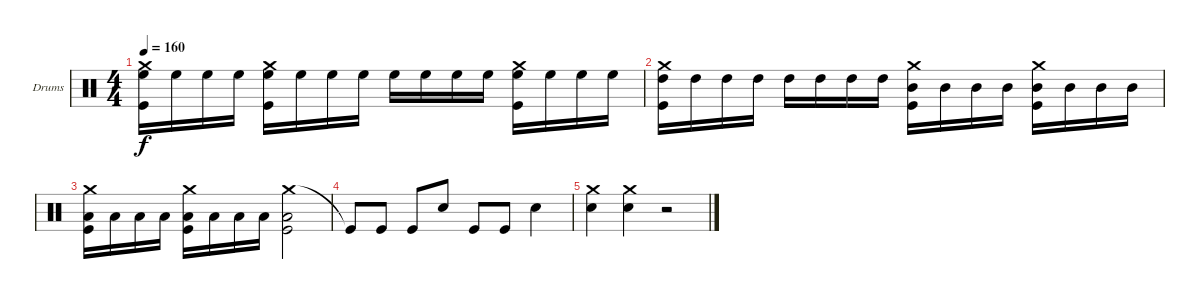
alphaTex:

\bracketExtendMode groupsimilarinstruments
\firstSystemTrackNameOrientation horizontal
\otherSystemsTrackNameOrientation horizontal
\track ("Drumkit" "Drums") {instrument percussion}
\staff {score}
\articulation defaults
\ts (4 4)
\tempo 160
\clef neutral
\ks c
("Crash medium (hit)" "Kick (hit)" "High Floor Tom (hit)").16{dy f} "High Floor Tom (hit)".16 "High Floor Tom (hit)".16 "High Floor Tom (hit)".16 ("Crash medium (hit)" "Kick (hit)" "High Floor Tom (hit)").16 "High Floor Tom (hit)".16 "High Floor Tom (hit)".16 "High Floor Tom (hit)".16 "High Floor Tom (hit)".16 "High Floor Tom (hit)".16 "High Floor Tom (hit)".16 "High Floor Tom (hit)".16 ("Crash medium (hit)" "Kick (hit)" "High Floor Tom (hit)").16 "High Floor Tom (hit)".16 "High Floor Tom (hit)".16 "High Floor Tom (hit)".16 |
("Crash medium (hit)" "Kick (hit)" "High Tom (hit)").16 "High Tom (hit)".16 "High Tom (hit)".16 "High Tom (hit)".16 "High Tom (hit)".16 "High Tom (hit)".16 "High Tom (hit)".16 "High Tom (hit)".16 ("Crash medium (hit)" "Kick (hit)" "Mid Tom (hit)").16 "Mid Tom (hit)".16 "Mid Tom (hit)".16 "Mid Tom (hit)".16 ("Crash medium (hit)" "Kick (hit)" "Mid Tom (hit)").16 "Mid Tom (hit)".16 "Mid Tom (hit)".16 "Mid Tom (hit)".16 |
("Crash medium (hit)" "Kick (hit)" "Low Tom (hit)").16 "Low Tom (hit)".16 "Low Tom (hit)".16 "Low Tom (hit)".16 ("Crash medium (hit)" "Kick (hit)" "Low Tom (hit)").16 "Low Tom (hit)".16 "Low Tom (hit)".16 "Low Tom (hit)".16 ("Crash medium (hit)" "Kick (hit)" "Low Tom (hit)").2 |
"Kick (hit)"{t}.8 "Kick (hit)".8 "Kick (hit)".8 "Snare (hit) 2".8 "Kick (hit)".8 "Kick (hit)".8 "Snare (hit) 2".4 |
("Snare (hit) 2" "Crash medium (hit)").4 ("Snare (hit) 2" "Crash medium (hit)").4 r.2
